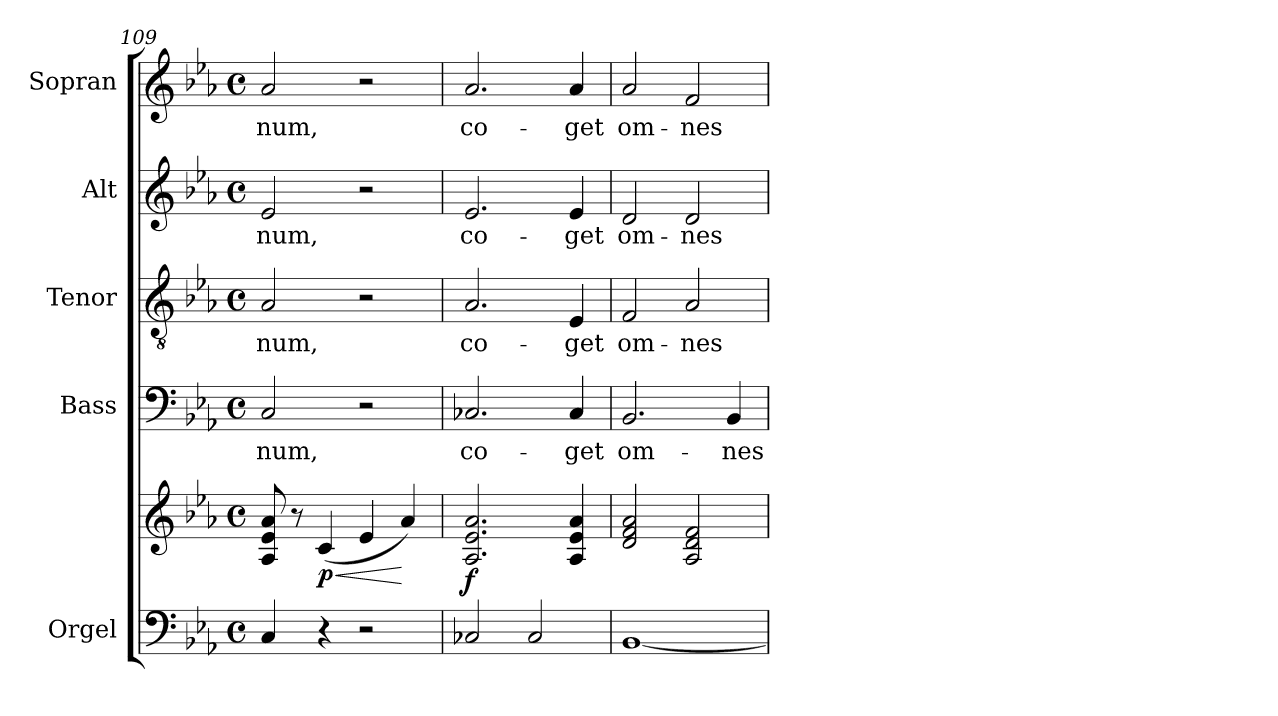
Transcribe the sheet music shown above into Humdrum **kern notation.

**kern	**kern	**dynam	**kern	**text	**kern	**text	**kern	**text	**kern	**text
*part5	*part5	*part5	*part4	*part4	*part3	*part3	*part2	*part2	*part1	*part1
*staff6	*staff5	*staff5/6	*staff4	*staff4	*staff3	*staff3	*staff2	*staff2	*staff1	*staff1
*I"Orgel	*	*	*I"Bass	*	*I"Tenor	*	*I"Alt	*	*I"Sopran	*
*I'Org.	*	*	*I'B.	*	*I'T.	*	*I'A.	*	*I'S.	*
*clefF4	*clefG2	*	*clefF4	*	*clefGv2	*	*clefG2	*	*clefG2	*
*k[b-e-a-]	*k[b-e-a-]	*	*k[b-e-a-]	*	*k[b-e-a-]	*	*k[b-e-a-]	*	*k[b-e-a-]	*
*E-:	*E-:	*	*E-:	*	*E-:	*	*E-:	*	*E-:	*
*M4/4	*M4/4	*	*M4/4	*	*M4/4	*	*M4/4	*	*M4/4	*
*met(c)	*met(c)	*	*met(c)	*	*met(c)	*	*met(c)	*	*met(c)	*
=109	=109	=109	=109	=109	=109	=109	=109	=109	=109	=109
!	!	!	!	!LO:LY:b	!	!LO:LY:b	!	!LO:LY:b	!	!LO:LY:b
4C/	8A-/ 8e-/ 8a-/	.	2C/	-num,	2A-/	-num,	2e-/	-num,	2a-/	-num,
.	8r	.	.	.	.	.	.	.	.	.
!	!	!LO:HP:b	!	!	!	!	!	!	!	!
!	!	!LO:DY:n=1:b	!	!	!	!	!	!	!	!
4r	(<4c/	< p	.	.	.	.	.	.	.	.
2r	4e-/	.	2r	.	2r	.	2r	.	2r	.
.	4a-/)	[	.	.	.	.	.	.	.	.
=110	=110	=110	=110	=110	=110	=110	=110	=110	=110	=110
!	!	!LO:DY:b	!	!LO:LY:b	!	!LO:LY:b	!	!LO:LY:b	!	!LO:LY:b
2C-X/	2.A-/ 2.e-/ 2.a-/	f	2.C-X/	co-	2.A-/	co-	2.e-/	co-	2.a-/	co-
2C-/	.	.	.	.	.	.	.	.	.	.
!	!	!	!	!LO:LY:b	!	!LO:LY:b	!	!LO:LY:b	!	!LO:LY:b
.	4A-/ 4e-/ 4a-/	.	4C-/	-get	4E-/	-get	4e-/	-get	4a-/	-get
=111	=111	=111	=111	=111	=111	=111	=111	=111	=111	=111
!	!	!	!	!LO:LY:b	!	!LO:LY:b	!	!LO:LY:b	!	!LO:LY:b
[1BB-	2d/ 2f/ 2a-/	.	2.BB-/	om-	2F/	om-	2d/	om-	2a-/	om-
!	!	!	!	!	!	!LO:LY:b	!	!LO:LY:b	!	!LO:LY:b
.	2A-/ 2d/ 2f/	.	.	.	2A-/	-nes	2d/	-nes	2f/	-nes
!	!	!	!	!LO:LY:b	!	!	!	!	!	!
.	.	.	4BB-/	-nes	.	.	.	.	.	.
=	=	=	=	=	=	=	=	=	=	=
*-	*-	*-	*-	*-	*-	*-	*-	*-	*-	*-
